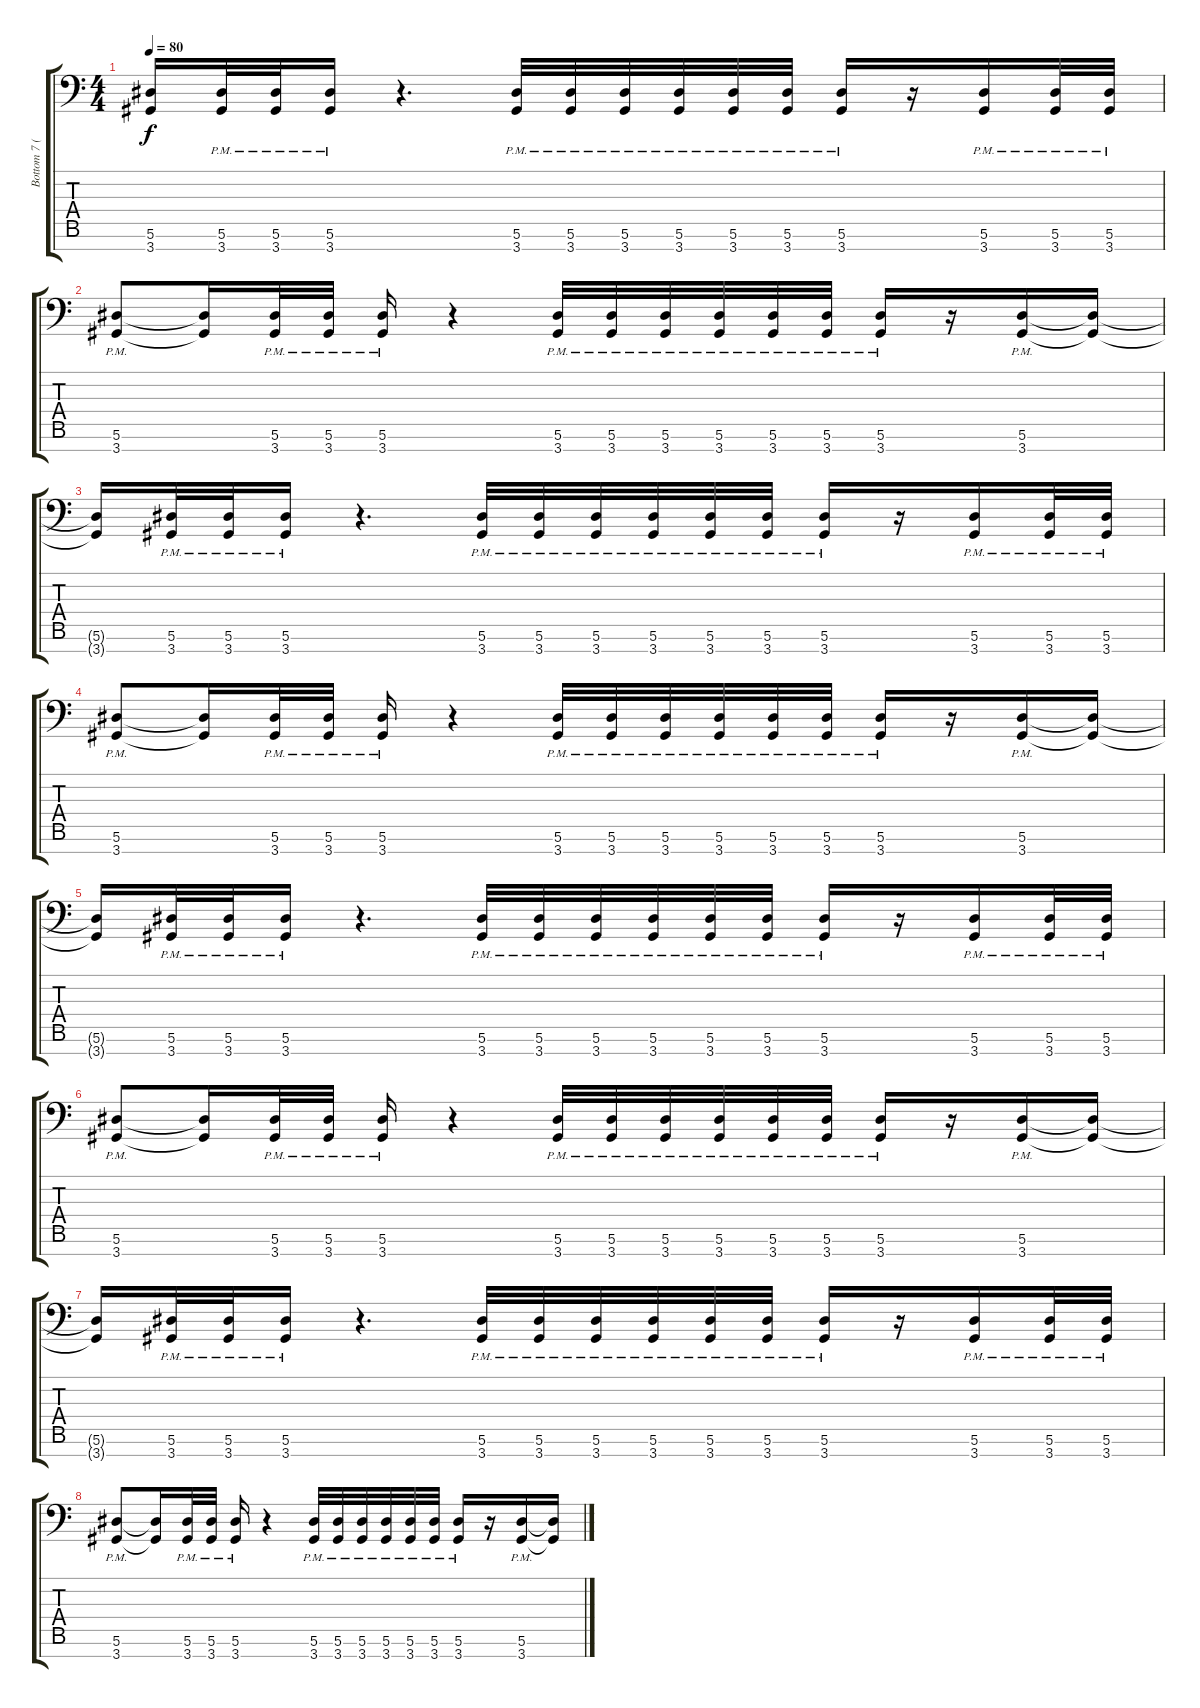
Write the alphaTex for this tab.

\track ("Bottom 7 (Left Channel)" "Bottom 7 (") {instrument distortionguitar}
\staff {score tabs}
\tuning (Bb3 Gb3 Db3 Ab2 Eb2 Bb1 F1) {hide}
\ts (4 4)
\tempo 80
\clef f4
\ks c
(5.6{t} 3.7{t}).16{dy f} (5.6{pm} 3.7{pm}).32 (5.6{pm} 3.7{pm}).32 (5.6{pm} 3.7{pm}).16 r.4{d} (5.6{pm} 3.7{pm}).32 (5.6{pm} 3.7{pm}).32 (5.6{pm} 3.7{pm}).32 (5.6{pm} 3.7{pm}).32 (5.6{pm} 3.7{pm}).32 (5.6{pm} 3.7{pm}).32 (5.6{pm} 3.7{pm}).16 r.16 (5.6{pm} 3.7{pm}).16 (5.6{pm} 3.7{pm}).32 (5.6{pm} 3.7{pm}).32 |
(5.6{pm} 3.7{pm}).8 (5.6{t} 3.7{t}).16 (5.6{pm} 3.7{pm}).32 (5.6{pm} 3.7{pm}).32 (5.6{pm} 3.7{pm}).16 r.4 (5.6{pm} 3.7{pm}).32 (5.6{pm} 3.7{pm}).32 (5.6{pm} 3.7{pm}).32 (5.6{pm} 3.7{pm}).32 (5.6{pm} 3.7{pm}).32 (5.6{pm} 3.7{pm}).32 (5.6{pm} 3.7{pm}).16 r.16 (5.6{pm} 3.7{pm}).16 (5.6{t} 3.7{t}).16 |
(5.6{t} 3.7{t}).16 (5.6{pm} 3.7{pm}).32 (5.6{pm} 3.7{pm}).32 (5.6{pm} 3.7{pm}).16 r.4{d} (5.6{pm} 3.7{pm}).32 (5.6{pm} 3.7{pm}).32 (5.6{pm} 3.7{pm}).32 (5.6{pm} 3.7{pm}).32 (5.6{pm} 3.7{pm}).32 (5.6{pm} 3.7{pm}).32 (5.6{pm} 3.7{pm}).16 r.16 (5.6{pm} 3.7{pm}).16 (5.6{pm} 3.7{pm}).32 (5.6{pm} 3.7{pm}).32 |
(5.6{pm} 3.7{pm}).8 (5.6{t} 3.7{t}).16 (5.6{pm} 3.7{pm}).32 (5.6{pm} 3.7{pm}).32 (5.6{pm} 3.7{pm}).16 r.4 (5.6{pm} 3.7{pm}).32 (5.6{pm} 3.7{pm}).32 (5.6{pm} 3.7{pm}).32 (5.6{pm} 3.7{pm}).32 (5.6{pm} 3.7{pm}).32 (5.6{pm} 3.7{pm}).32 (5.6{pm} 3.7{pm}).16 r.16 (5.6{pm} 3.7{pm}).16 (5.6{t} 3.7{t}).16 |
(5.6{t} 3.7{t}).16 (5.6{pm} 3.7{pm}).32 (5.6{pm} 3.7{pm}).32 (5.6{pm} 3.7{pm}).16 r.4{d} (5.6{pm} 3.7{pm}).32 (5.6{pm} 3.7{pm}).32 (5.6{pm} 3.7{pm}).32 (5.6{pm} 3.7{pm}).32 (5.6{pm} 3.7{pm}).32 (5.6{pm} 3.7{pm}).32 (5.6{pm} 3.7{pm}).16 r.16 (5.6{pm} 3.7{pm}).16 (5.6{pm} 3.7{pm}).32 (5.6{pm} 3.7{pm}).32 |
(5.6{pm} 3.7{pm}).8 (5.6{t} 3.7{t}).16 (5.6{pm} 3.7{pm}).32 (5.6{pm} 3.7{pm}).32 (5.6{pm} 3.7{pm}).16 r.4 (5.6{pm} 3.7{pm}).32 (5.6{pm} 3.7{pm}).32 (5.6{pm} 3.7{pm}).32 (5.6{pm} 3.7{pm}).32 (5.6{pm} 3.7{pm}).32 (5.6{pm} 3.7{pm}).32 (5.6{pm} 3.7{pm}).16 r.16 (5.6{pm} 3.7{pm}).16 (5.6{t} 3.7{t}).16 |
(5.6{t} 3.7{t}).16 (5.6{pm} 3.7{pm}).32 (5.6{pm} 3.7{pm}).32 (5.6{pm} 3.7{pm}).16 r.4{d} (5.6{pm} 3.7{pm}).32 (5.6{pm} 3.7{pm}).32 (5.6{pm} 3.7{pm}).32 (5.6{pm} 3.7{pm}).32 (5.6{pm} 3.7{pm}).32 (5.6{pm} 3.7{pm}).32 (5.6{pm} 3.7{pm}).16 r.16 (5.6{pm} 3.7{pm}).16 (5.6{pm} 3.7{pm}).32 (5.6{pm} 3.7{pm}).32 |
(5.6{pm} 3.7{pm}).8 (5.6{t} 3.7{t}).16 (5.6{pm} 3.7{pm}).32 (5.6{pm} 3.7{pm}).32 (5.6{pm} 3.7{pm}).16 r.4 (5.6{pm} 3.7{pm}).32 (5.6{pm} 3.7{pm}).32 (5.6{pm} 3.7{pm}).32 (5.6{pm} 3.7{pm}).32 (5.6{pm} 3.7{pm}).32 (5.6{pm} 3.7{pm}).32 (5.6{pm} 3.7{pm}).16 r.16 (5.6{pm} 3.7{pm}).16 (5.6{t} 3.7{t}).16
